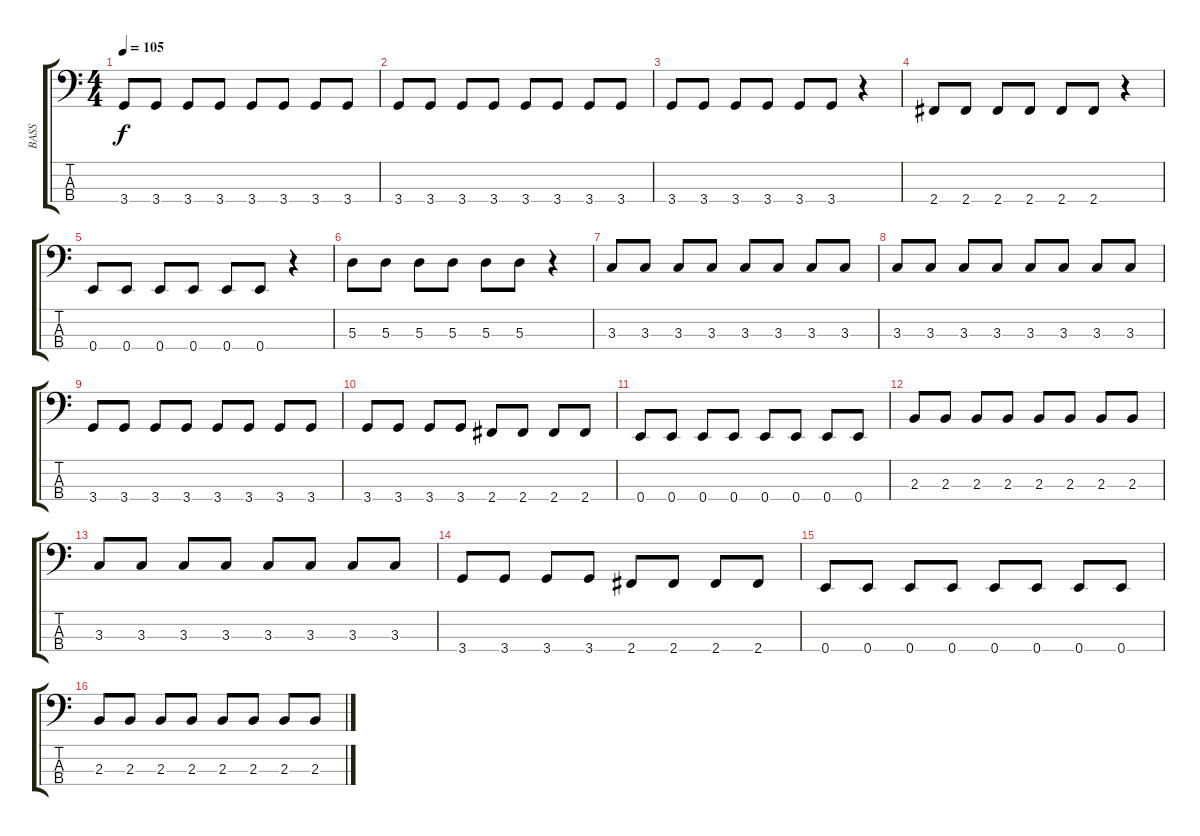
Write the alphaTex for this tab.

\track ("BASS" "BASS") {instrument electricbassfinger}
\staff {score tabs}
\tuning (G2 D2 A1 E1) {hide}
\ts (4 4)
\tempo 105
\clef f4
\ks c
3.4.8{dy f} 3.4.8 3.4.8 3.4.8 3.4.8 3.4.8 3.4.8 3.4.8 |
3.4.8 3.4.8 3.4.8 3.4.8 3.4.8 3.4.8 3.4.8 3.4.8 |
3.4.8 3.4.8 3.4.8 3.4.8 3.4.8 3.4.8 r.4 |
2.4.8 2.4.8 2.4.8 2.4.8 2.4.8 2.4.8 r.4 |
0.4.8 0.4.8 0.4.8 0.4.8 0.4.8 0.4.8 r.4 |
5.3.8 5.3.8 5.3.8 5.3.8 5.3.8 5.3.8 r.4 |
3.3.8 3.3.8 3.3.8 3.3.8 3.3.8 3.3.8 3.3.8 3.3.8 |
3.3.8 3.3.8 3.3.8 3.3.8 3.3.8 3.3.8 3.3.8 3.3.8 |
3.4.8 3.4.8 3.4.8 3.4.8 3.4.8 3.4.8 3.4.8 3.4.8 |
3.4.8 3.4.8 3.4.8 3.4.8 2.4.8 2.4.8 2.4.8 2.4.8 |
0.4.8 0.4.8 0.4.8 0.4.8 0.4.8 0.4.8 0.4.8 0.4.8 |
2.3.8 2.3.8 2.3.8 2.3.8 2.3.8 2.3.8 2.3.8 2.3.8 |
3.3.8 3.3.8 3.3.8 3.3.8 3.3.8 3.3.8 3.3.8 3.3.8 |
3.4.8 3.4.8 3.4.8 3.4.8 2.4.8 2.4.8 2.4.8 2.4.8 |
0.4.8 0.4.8 0.4.8 0.4.8 0.4.8 0.4.8 0.4.8 0.4.8 |
2.3.8 2.3.8 2.3.8 2.3.8 2.3.8 2.3.8 2.3.8 2.3.8
